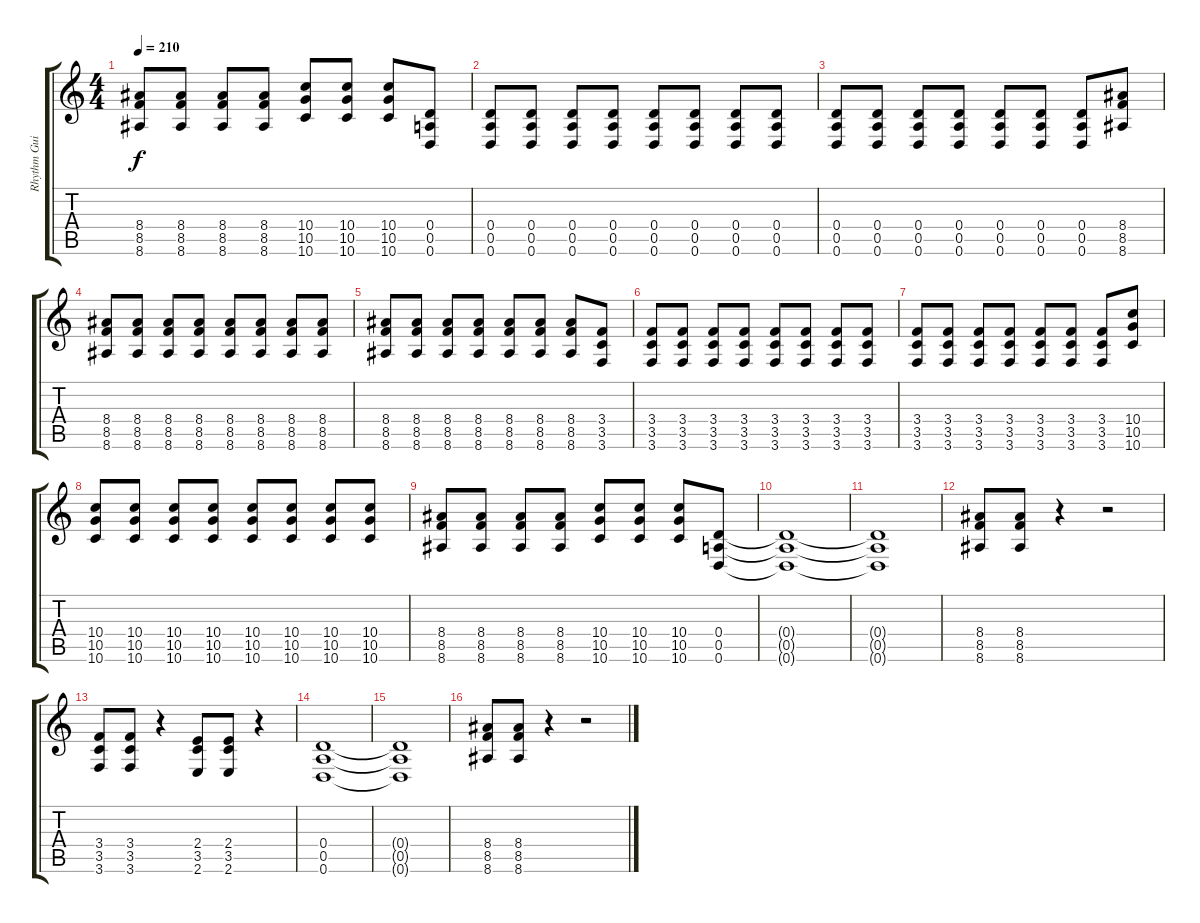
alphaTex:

\track ("Rhythm Guitar" "Rhythm Gui") {instrument overdrivenguitar}
\staff {score tabs}
\tuning (E4 B3 G3 D3 A2 D2) {hide}
\ts (4 4)
\tempo 210
\clef g2
\ks c
(8.4 8.5 8.6).8{dy f} (8.4 8.5 8.6).8 (8.4 8.5 8.6).8 (8.4 8.5 8.6).8 (10.4 10.5 10.6).8 (10.4 10.5 10.6).8 (10.4 10.5 10.6).8 (0.4 0.5 0.6).8 |
(0.4 0.5 0.6).8 (0.4 0.5 0.6).8 (0.4 0.5 0.6).8 (0.4 0.5 0.6).8 (0.4 0.5 0.6).8 (0.4 0.5 0.6).8 (0.4 0.5 0.6).8 (0.4 0.5 0.6).8 |
(0.4 0.5 0.6).8 (0.4 0.5 0.6).8 (0.4 0.5 0.6).8 (0.4 0.5 0.6).8 (0.4 0.5 0.6).8 (0.4 0.5 0.6).8 (0.4 0.5 0.6).8 (8.4 8.5 8.6).8 |
(8.4 8.5 8.6).8 (8.4 8.5 8.6).8 (8.4 8.5 8.6).8 (8.4 8.5 8.6).8 (8.4 8.5 8.6).8 (8.4 8.5 8.6).8 (8.4 8.5 8.6).8 (8.4 8.5 8.6).8 |
(8.4 8.5 8.6).8 (8.4 8.5 8.6).8 (8.4 8.5 8.6).8 (8.4 8.5 8.6).8 (8.4 8.5 8.6).8 (8.4 8.5 8.6).8 (8.4 8.5 8.6).8 (3.4 3.5 3.6).8 |
(3.4 3.5 3.6).8 (3.4 3.5 3.6).8 (3.4 3.5 3.6).8 (3.4 3.5 3.6).8 (3.4 3.5 3.6).8 (3.4 3.5 3.6).8 (3.4 3.5 3.6).8 (3.4 3.5 3.6).8 |
(3.4 3.5 3.6).8 (3.4 3.5 3.6).8 (3.4 3.5 3.6).8 (3.4 3.5 3.6).8 (3.4 3.5 3.6).8 (3.4 3.5 3.6).8 (3.4 3.5 3.6).8 (10.4 10.5 10.6).8 |
(10.4 10.5 10.6).8 (10.4 10.5 10.6).8 (10.4 10.5 10.6).8 (10.4 10.5 10.6).8 (10.4 10.5 10.6).8 (10.4 10.5 10.6).8 (10.4 10.5 10.6).8 (10.4 10.5 10.6).8 |
(8.4 8.5 8.6).8 (8.4 8.5 8.6).8 (8.4 8.5 8.6).8 (8.4 8.5 8.6).8 (10.4 10.5 10.6).8 (10.4 10.5 10.6).8 (10.4 10.5 10.6).8 (0.4 0.5 0.6).8 |
(0.4{t} 0.5{t} 0.6{t}).1 |
(0.4{t} 0.5{t} 0.6{t}).1 |
(8.4 8.5 8.6).8 (8.4 8.5 8.6).8 r.4 r.2 |
(3.4 3.5 3.6).8 (3.4 3.5 3.6).8 r.4 (2.4 3.5 2.6).8 (2.4 3.5 2.6).8 r.4 |
(0.4 0.5 0.6).1 |
(0.4{t} 0.5{t} 0.6{t}).1 |
(8.4 8.5 8.6).8 (8.4 8.5 8.6).8 r.4 r.2
